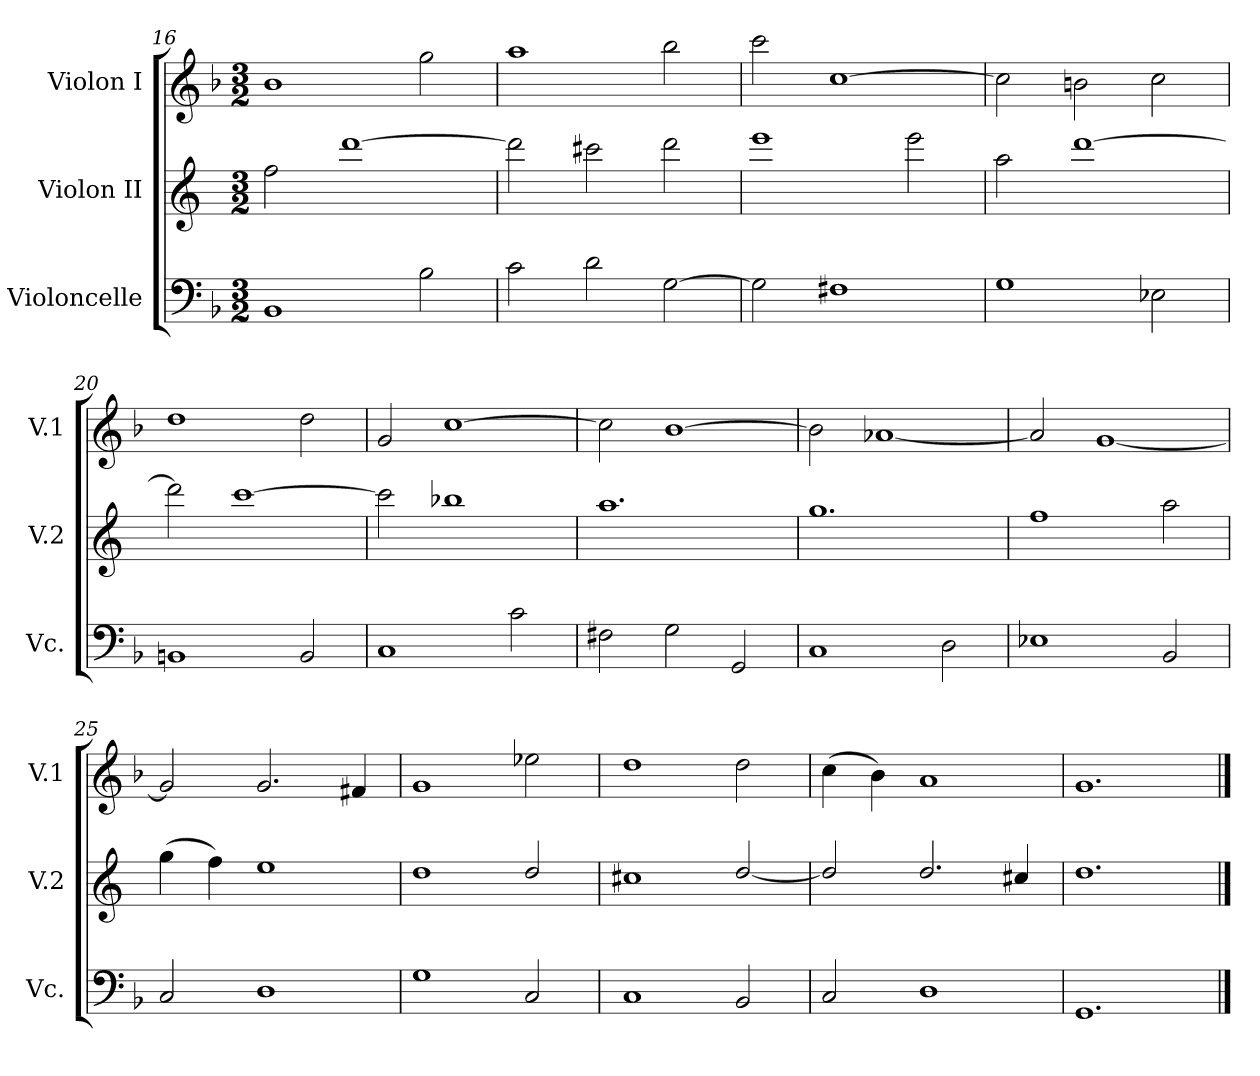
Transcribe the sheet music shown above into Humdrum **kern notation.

**kern	**kern	**kern
*part3	*part2	*part1
*staff3	*staff2	*staff1
*I"Violoncelle	*I"Violon II	*I"Violon I
*I'Vc.	*I'V.2	*I'V.1
*clefF4	*clefG2	*clefG2
*	*ITrd4c7	*
*k[b-]	*k[b-]	*k[b-]
*F:	*F:	*F:
*M3/2	*M3/2	*M3/2
=16	=16	=16
1BB-	2b-\	1b-
.	[1gg	.
2B-\	.	2gg\
=17	=17	=17
2c\	2gg\]	1aa
2d\	2ff#X\	.
[2G\	2gg\	2bb-\
=18	=18	=18
2G\]	1aa	2ccc\
1F#X	.	[1cc
.	2aa\	.
=19	=19	=19
1G	2dd\	2cc\]
.	[1gg	2bn\
2E-X\	.	2cc\
=20	=20	=20
1BBn	2gg\]	1dd
.	[1ff	.
2BB/	.	2dd\
!!LO:PB:g=z
=21	=21	=21
1C	2ff\]	2g/
.	1ee-X	[1cc
2c\	.	.
=22	=22	=22
2F#X\	1.dd	2cc\]
2G\	.	[1b-
2GG/	.	.
=23	=23	=23
1C	1.cc	2b-\]
.	.	[1a-X
2D\	.	.
=24	=24	=24
1E-X	1b-	2a-/]
.	.	[1g
2BB-/	2dd\	.
=25	=25	=25
2C/	(4cc\	2g/]
.	4b-\)	.
1D	1a	2.g/
.	.	4f#X/
=26	=26	=26
1G	1g	1g
2C/	2g/	2ee-X\
=27	=27	=27
1C	1f#X	1dd
2BB-/	[2g/	2dd\
=28	=28	=28
2C/	2g/]	(4cc\
.	.	4b-\)
1D	2.g/	1a
.	4f#X/	.
=29	=29	=29
1.GG	1.g	1.g
==	==	==
*-	*-	*-
